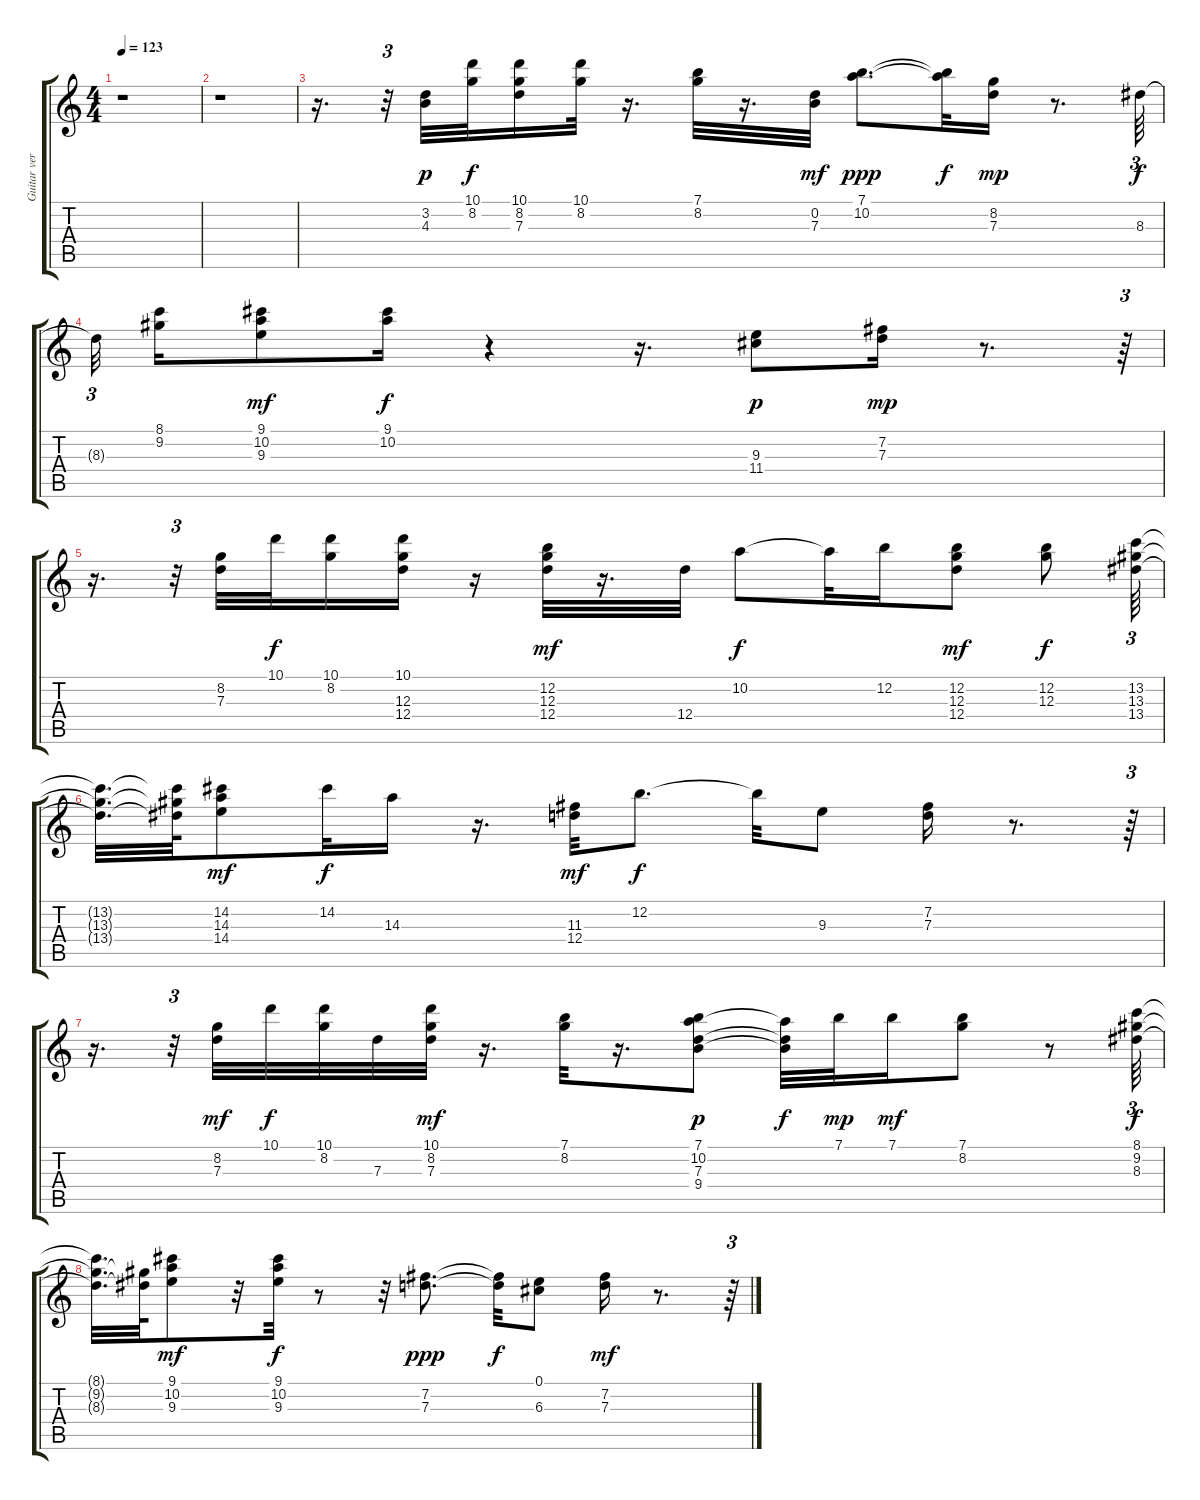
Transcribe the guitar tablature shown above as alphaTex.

\track ("Guitar verse" "Guitar ver") {instrument electricguitarclean}
\staff {score tabs}
\tuning (E4 B3 G3 D3 A2 E2) {hide}
\ts (4 4)
\tempo 123
\clef g2
\ks c
r.1{dy mf} |
r.1 |
r.16{d} r.32{tu (3 2)} (3.2 4.3).32{dy p} (10.1 8.2).32{dy f} (10.1 8.2 7.3).16 (10.1 8.2).32 r.16{d} (7.1 8.2).32 r.16{d} (0.2 7.3).32{dy mf} (7.1 10.2).8{d dy ppp} (7.1{t} 10.2{t}).32{dy f} (8.2 7.3).16{dy mp} r.8{d} 8.3.64{tu (3 2) dy f} |
8.3{t}.32{tu (3 2) beam splitsecondary} (8.1 9.2).16 (9.1 10.2 9.3).8{dy mf} (9.1 10.2).16{dy f} r.4 r.16{d} (9.3 11.4).8{dy p} (7.2 7.3).16{dy mp} r.8{d} r.64{tu (3 2)} |
r.16{d} r.32{tu (3 2)} (8.2 7.3).32 10.1.32{dy f} (10.1 8.2).16 (10.1 12.3 12.4).16 r.16 (12.2 12.3 12.4).32{dy mf} r.16{d} 12.4.32 10.2.8{dy f} 10.2{t}.32 12.2.16 (12.2 12.3 12.4).8{dy mf} (12.2 12.3).8{dy f} (13.2 13.3 13.4).64{tu (3 2)} |
(13.2{t} 13.3{t} 13.4{t}).32{d} (13.2{t} 13.3{t} 13.4{t}).64 (14.2 14.3 14.4).8{dy mf} 14.2.32{dy f} 14.3.16 r.16{d} (11.3 12.4).32{dy mf} 12.2.8{d dy f} 12.2{t}.32 9.3.8 (7.2 7.3).16 r.8{d} r.64{tu (3 2)} |
r.16{d} r.32{tu (3 2)} (8.2 7.3).32{dy mf} 10.1.32{dy f} (10.1 8.2).32 7.3.32 (10.1 8.2 7.3).32{dy mf} r.16{d} (7.1 8.2).32 r.16{d} (7.1 10.2 7.3 9.4).8{dy p} (10.2{t} 7.3{t} 9.4{t}).32{dy f} 7.1.32{dy mp} 7.1.16{dy mf} (7.1 8.2).8 r.8 (8.1 9.2 8.3).64{tu (3 2) dy f} |
(8.1{t} 9.2{t} 8.3{t}).32{d} (9.2{t} 8.3{t}).64 (9.1 10.2 9.3).8{dy mf} r.32 (9.1 10.2 9.3).32{dy f} r.8 r.32 (7.2 7.3).8{d dy ppp} (7.2{t} 7.3{t}).32{dy f} (0.1 6.3).8 (7.2 7.3).16{dy mf} r.8{d} r.64{tu (3 2)}
